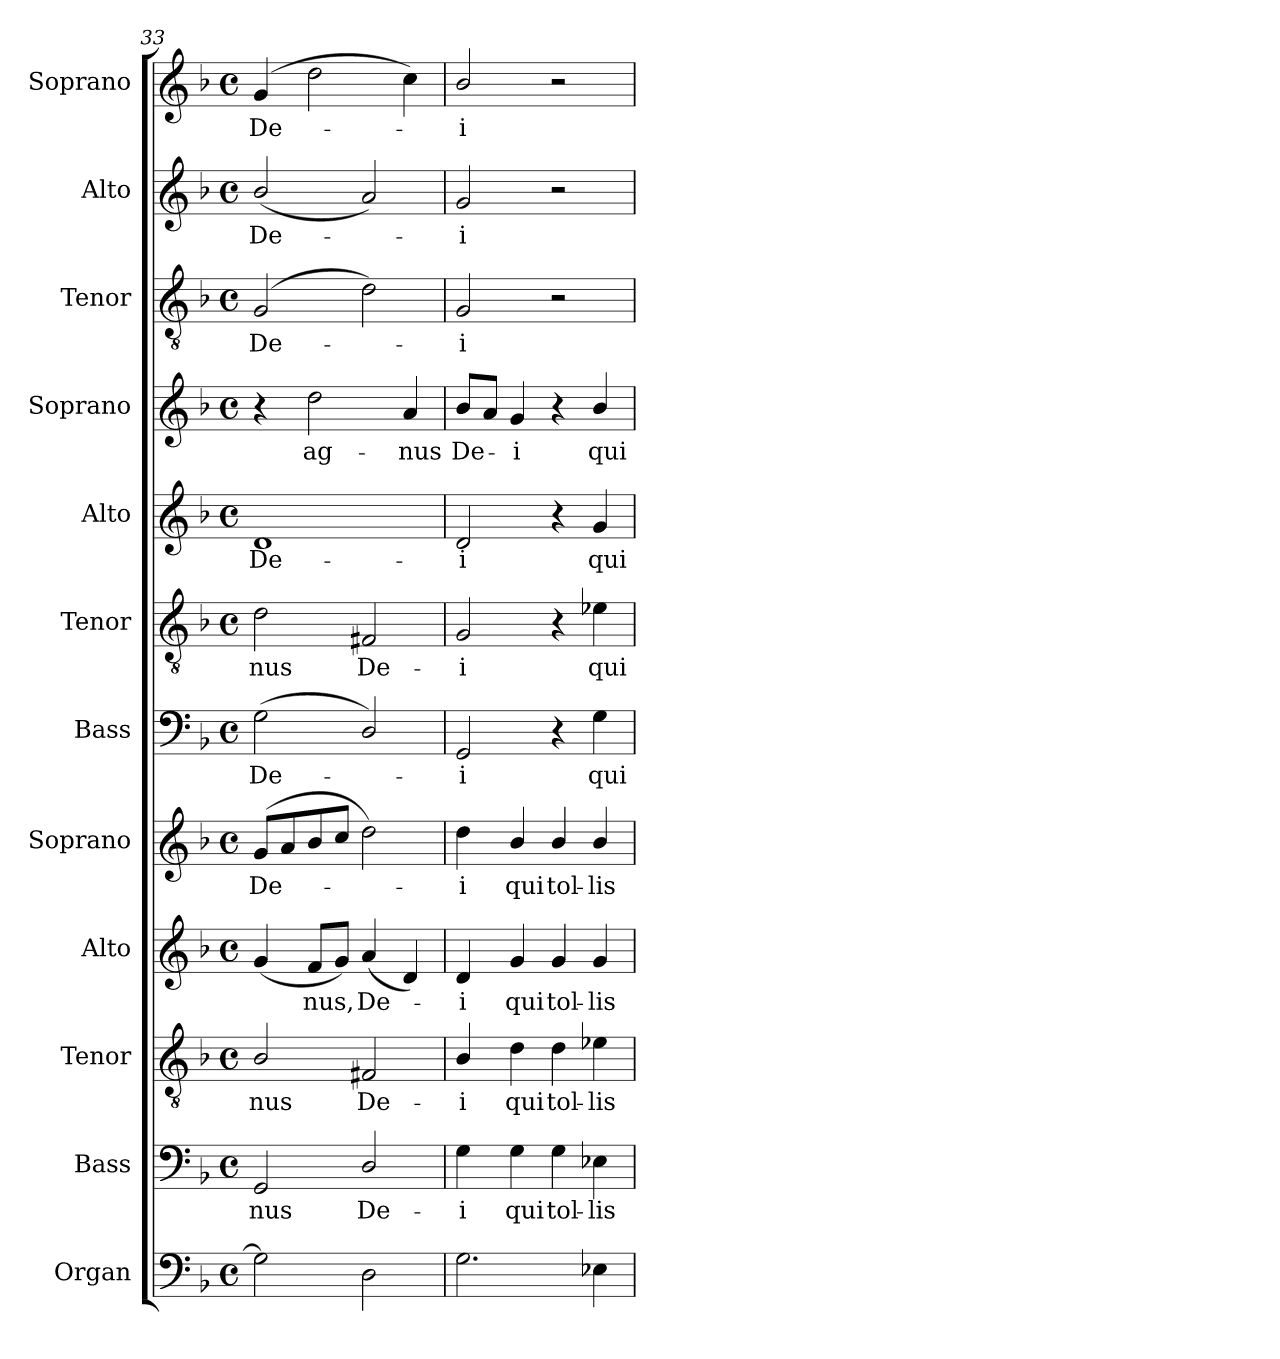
**kern	**kern	**text	**kern	**text	**kern	**text	**kern	**text	**kern	**text	**kern	**text	**kern	**text	**kern	**text	**kern	**text	**kern	**text	**kern	**text
*part12	*part11	*part11	*part10	*part10	*part9	*part9	*part8	*part8	*part7	*part7	*part6	*part6	*part5	*part5	*part4	*part4	*part3	*part3	*part2	*part2	*part1	*part1
*staff12	*staff11	*staff11	*staff10	*staff10	*staff9	*staff9	*staff8	*staff8	*staff7	*staff7	*staff6	*staff6	*staff5	*staff5	*staff4	*staff4	*staff3	*staff3	*staff2	*staff2	*staff1	*staff1
*I"Organ	*I"Bass	*	*I"Tenor	*	*I"Alto	*	*I"Soprano	*	*I"Bass	*	*I"Tenor	*	*I"Alto	*	*I"Soprano	*	*I"Tenor	*	*I"Alto	*	*I"Soprano	*
*I'Org.	*I'B.	*	*I'T.	*	*I'A.	*	*I'S.	*	*I'B.	*	*I'T.	*	*I'A.	*	*I'S.	*	*I'T.	*	*I'A.	*	*I'S.	*
!!LO:PB:g=z
*clefF4	*clefF4	*	*clefGv2	*	*clefG2	*	*clefG2	*	*clefF4	*	*clefGv2	*	*clefG2	*	*clefG2	*	*clefGv2	*	*clefG2	*	*clefG2	*
*	*	*	*ITrd7c12	*	*	*	*	*	*	*	*ITrd7c12	*	*	*	*	*	*ITrd7c12	*	*	*	*	*
*k[b-]	*k[b-]	*	*k[b-]	*	*k[b-]	*	*k[b-]	*	*k[b-]	*	*k[b-]	*	*k[b-]	*	*k[b-]	*	*k[b-]	*	*k[b-]	*	*k[b-]	*
*F:	*F:	*	*F:	*	*F:	*	*F:	*	*F:	*	*F:	*	*F:	*	*F:	*	*F:	*	*F:	*	*F:	*
*M4/4	*M4/4	*	*M4/4	*	*M4/4	*	*M4/4	*	*M4/4	*	*M4/4	*	*M4/4	*	*M4/4	*	*M4/4	*	*M4/4	*	*M4/4	*
*met(c)	*met(c)	*	*met(c)	*	*met(c)	*	*met(c)	*	*met(c)	*	*met(c)	*	*met(c)	*	*met(c)	*	*met(c)	*	*met(c)	*	*met(c)	*
=33	=33	=33	=33	=33	=33	=33	=33	=33	=33	=33	=33	=33	=33	=33	=33	=33	=33	=33	=33	=33	=33	=33
!	!	!LO:LY:b:color=#000000	!	!	!	!	!	!	!	!	!	!	!	!	!	!	!	!	!	!	!	!
!	!	!	!	!LO:LY:b:color=#000000	!	!	!	!	!	!	!	!	!	!	!	!	!	!	!	!	!	!
!	!	!	!	!	!	!	!	!LO:LY:b:color=#000000	!	!	!	!	!	!	!	!	!	!	!	!	!	!
!	!	!	!	!	!	!	!	!	!	!LO:LY:b:color=#000000	!	!	!	!	!	!	!	!	!	!	!	!
!	!	!	!	!	!	!	!	!	!	!	!	!LO:LY:b:color=#000000	!	!	!	!	!	!	!	!	!	!
!	!	!	!	!	!	!	!	!	!	!	!	!	!	!LO:LY:b:color=#000000	!	!	!	!	!	!	!	!
!	!	!	!	!	!	!	!	!	!	!	!	!	!	!	!	!	!	!LO:LY:b:color=#000000	!	!	!	!
!	!	!	!	!	!	!	!	!	!	!	!	!	!	!	!	!	!	!	!	!LO:LY:b:color=#000000	!	!
!	!	!	!	!	!	!	!	!	!	!	!	!	!	!	!	!	!	!	!	!	!	!LO:LY:b:color=#000000
2Gi\]	2GGi/	-nus	2BB-i/	-nus	(4gi/	.	(8gi/L	De-	(2Gi\	De-	2Di\	-nus	1di	De-	4r	.	(2GGi/	De-	(2b-i/	De-	(4gi/	De-
.	.	.	.	.	.	.	8ai/	.	.	.	.	.	.	.	.	.	.	.	.	.	.	.
!	!	!	!	!	!	!LO:LY:b:color=#000000	!	!	!	!	!	!	!	!	!	!	!	!	!	!	!	!
!	!	!	!	!	!	!	!	!	!	!	!	!	!	!	!	!LO:LY:b:color=#000000	!	!	!	!	!	!
.	.	.	.	.	8fi/L	-nus,	8b-i/	.	.	.	.	.	.	.	2ddi\	ag-	.	.	.	.	2ddi\	.
.	.	.	.	.	8gi/J)	.	8cci/J	.	.	.	.	.	.	.	.	.	.	.	.	.	.	.
!	!	!LO:LY:b:color=#000000	!	!	!	!	!	!	!	!	!	!	!	!	!	!	!	!	!	!	!	!
!	!	!	!	!LO:LY:b:color=#000000	!	!	!	!	!	!	!	!	!	!	!	!	!	!	!	!	!	!
!	!	!	!	!	!	!LO:LY:b:color=#000000	!	!	!	!	!	!	!	!	!	!	!	!	!	!	!	!
!	!	!	!	!	!	!	!	!	!	!	!	!LO:LY:b:color=#000000	!	!	!	!	!	!	!	!	!	!
2Di\	2Di/	De-	2FF#Xi/	De-	(4ai/	De-	2ddi\)	.	2Di/)	.	2FF#Xi/	De-	.	.	.	.	2Di\)	.	2ai/)	.	.	.
!	!	!	!	!	!	!	!	!	!	!	!	!	!	!	!	!LO:LY:b:color=#000000	!	!	!	!	!	!
.	.	.	.	.	4di/)	.	.	.	.	.	.	.	.	.	4ai/	-nus	.	.	.	.	4cci\)	.
=34	=34	=34	=34	=34	=34	=34	=34	=34	=34	=34	=34	=34	=34	=34	=34	=34	=34	=34	=34	=34	=34	=34
!	!	!LO:LY:b:color=#000000	!	!	!	!	!	!	!	!	!	!	!	!	!	!	!	!	!	!	!	!
!	!	!	!	!LO:LY:b:color=#000000	!	!	!	!	!	!	!	!	!	!	!	!	!	!	!	!	!	!
!	!	!	!	!	!	!LO:LY:b:color=#000000	!	!	!	!	!	!	!	!	!	!	!	!	!	!	!	!
!	!	!	!	!	!	!	!	!LO:LY:b:color=#000000	!	!	!	!	!	!	!	!	!	!	!	!	!	!
!	!	!	!	!	!	!	!	!	!	!LO:LY:b:color=#000000	!	!	!	!	!	!	!	!	!	!	!	!
!	!	!	!	!	!	!	!	!	!	!	!	!LO:LY:b:color=#000000	!	!	!	!	!	!	!	!	!	!
!	!	!	!	!	!	!	!	!	!	!	!	!	!	!LO:LY:b:color=#000000	!	!	!	!	!	!	!	!
!	!	!	!	!	!	!	!	!	!	!	!	!	!	!	!	!LO:LY:b:color=#000000	!	!	!	!	!	!
!	!	!	!	!	!	!	!	!	!	!	!	!	!	!	!	!	!	!LO:LY:b:color=#000000	!	!	!	!
!	!	!	!	!	!	!	!	!	!	!	!	!	!	!	!	!	!	!	!	!LO:LY:b:color=#000000	!	!
!	!	!	!	!	!	!	!	!	!	!	!	!	!	!	!	!	!	!	!	!	!	!LO:LY:b:color=#000000
2.Gi\	4Gi\	-i	4BB-i/	-i	4di/	-i	4ddi\	-i	2GGi/	-i	2GGi/	-i	2di/	-i	8b-i/L	De-	2GGi/	-i	2gi/	-i	2b-i/	-i
.	.	.	.	.	.	.	.	.	.	.	.	.	.	.	8ai/J	.	.	.	.	.	.	.
!	!	!LO:LY:b:color=#000000	!	!	!	!	!	!	!	!	!	!	!	!	!	!	!	!	!	!	!	!
!	!	!	!	!LO:LY:b:color=#000000	!	!	!	!	!	!	!	!	!	!	!	!	!	!	!	!	!	!
!	!	!	!	!	!	!LO:LY:b:color=#000000	!	!	!	!	!	!	!	!	!	!	!	!	!	!	!	!
!	!	!	!	!	!	!	!	!LO:LY:b:color=#000000	!	!	!	!	!	!	!	!	!	!	!	!	!	!
!	!	!	!	!	!	!	!	!	!	!	!	!	!	!	!	!LO:LY:b:color=#000000	!	!	!	!	!	!
.	4Gi\	qui	4Di\	qui	4gi/	qui	4b-i/	qui	.	.	.	.	.	.	4gi/	-i	.	.	.	.	.	.
!	!	!LO:LY:b:color=#000000	!	!	!	!	!	!	!	!	!	!	!	!	!	!	!	!	!	!	!	!
!	!	!	!	!LO:LY:b:color=#000000	!	!	!	!	!	!	!	!	!	!	!	!	!	!	!	!	!	!
!	!	!	!	!	!	!LO:LY:b:color=#000000	!	!	!	!	!	!	!	!	!	!	!	!	!	!	!	!
!	!	!	!	!	!	!	!	!LO:LY:b:color=#000000	!	!	!	!	!	!	!	!	!	!	!	!	!	!
.	4Gi\	tol-	4Di\	tol-	4gi/	tol-	4b-i/	tol-	4r	.	4r	.	4r	.	4r	.	2r	.	2r	.	2r	.
!	!	!LO:LY:b:color=#000000	!	!	!	!	!	!	!	!	!	!	!	!	!	!	!	!	!	!	!	!
!	!	!	!	!LO:LY:b:color=#000000	!	!	!	!	!	!	!	!	!	!	!	!	!	!	!	!	!	!
!	!	!	!	!	!	!LO:LY:b:color=#000000	!	!	!	!	!	!	!	!	!	!	!	!	!	!	!	!
!	!	!	!	!	!	!	!	!LO:LY:b:color=#000000	!	!	!	!	!	!	!	!	!	!	!	!	!	!
!	!	!	!	!	!	!	!	!	!	!LO:LY:b:color=#000000	!	!	!	!	!	!	!	!	!	!	!	!
!	!	!	!	!	!	!	!	!	!	!	!	!LO:LY:b:color=#000000	!	!	!	!	!	!	!	!	!	!
!	!	!	!	!	!	!	!	!	!	!	!	!	!	!LO:LY:b:color=#000000	!	!	!	!	!	!	!	!
!	!	!	!	!	!	!	!	!	!	!	!	!	!	!	!	!LO:LY:b:color=#000000	!	!	!	!	!	!
4E-Xi\	4E-Xi\	-lis	4E-Xi\	-lis	4gi/	-lis	4b-i/	-lis	4Gi\	qui	4E-Xi\	qui	4gi/	qui	4b-i/	qui	.	.	.	.	.	.
=	=	=	=	=	=	=	=	=	=	=	=	=	=	=	=	=	=	=	=	=	=	=
*-	*-	*-	*-	*-	*-	*-	*-	*-	*-	*-	*-	*-	*-	*-	*-	*-	*-	*-	*-	*-	*-	*-
